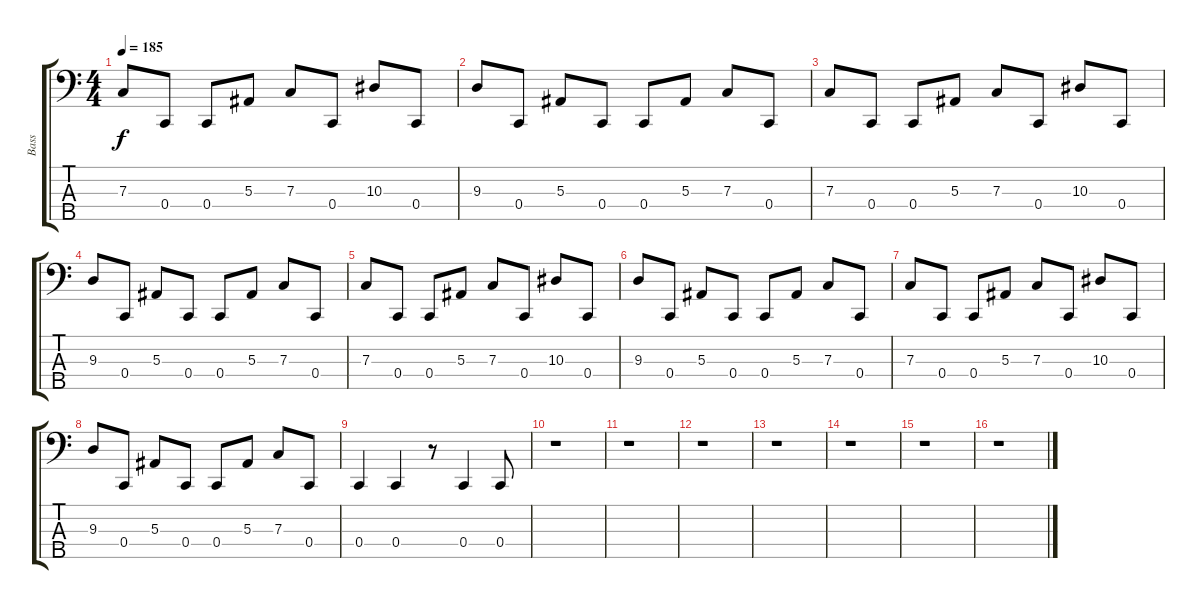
\track ("Bass" "Bass") {instrument electricbassfinger}
\staff {score tabs}
\tuning (Eb2 Bb1 F1 C1 G0) {hide}
\ts (4 4)
\tempo 185
\clef f4
\ks c
7.3.8{dy f} 0.4.8 0.4.8 5.3.8 7.3.8 0.4.8 10.3.8 0.4.8 |
9.3.8 0.4.8 5.3.8 0.4.8 0.4.8 5.3.8 7.3.8 0.4.8 |
7.3.8 0.4.8 0.4.8 5.3.8 7.3.8 0.4.8 10.3.8 0.4.8 |
9.3.8 0.4.8 5.3.8 0.4.8 0.4.8 5.3.8 7.3.8 0.4.8 |
7.3.8 0.4.8 0.4.8 5.3.8 7.3.8 0.4.8 10.3.8 0.4.8 |
9.3.8 0.4.8 5.3.8 0.4.8 0.4.8 5.3.8 7.3.8 0.4.8 |
7.3.8 0.4.8 0.4.8 5.3.8 7.3.8 0.4.8 10.3.8 0.4.8 |
9.3.8 0.4.8 5.3.8 0.4.8 0.4.8 5.3.8 7.3.8 0.4.8 |
0.4.4 0.4.4 r.8 0.4.4 0.4.8 |
r.1 |
r.1 |
r.1 |
r.1 |
r.1 |
r.1 |
r.1
